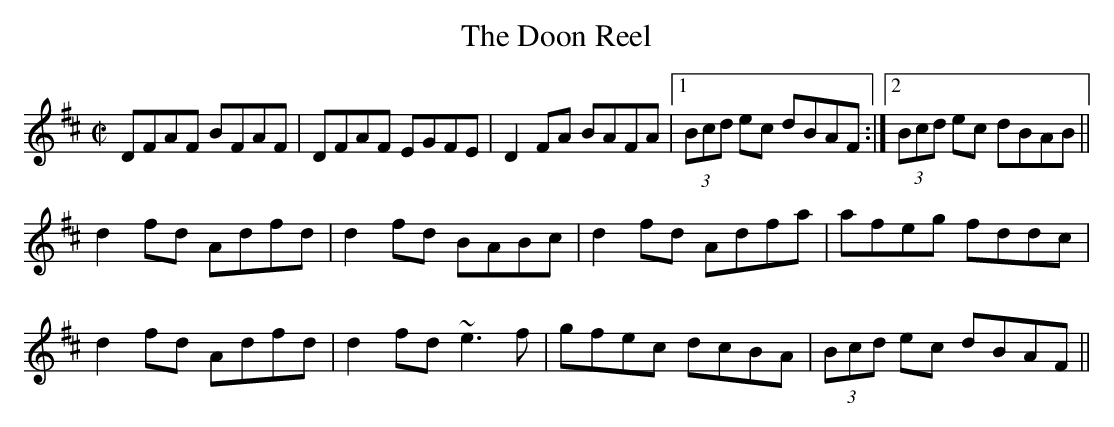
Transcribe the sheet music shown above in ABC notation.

X:1
T:Doon Reel, The
M:C|
L:1/8
K:D
!DFAF BFAF|DFAF EGFE|D2FA BAFA|1 (3Bcd ec dBAF:|2 (3Bcd ec dBAB||
!d2fd Adfd|d2fd BABc|d2fd Adfa|afeg fddc|
!d2fd Adfd|d2fd ~e3f|gfec dcBA|(3Bcd ec dBAF||
